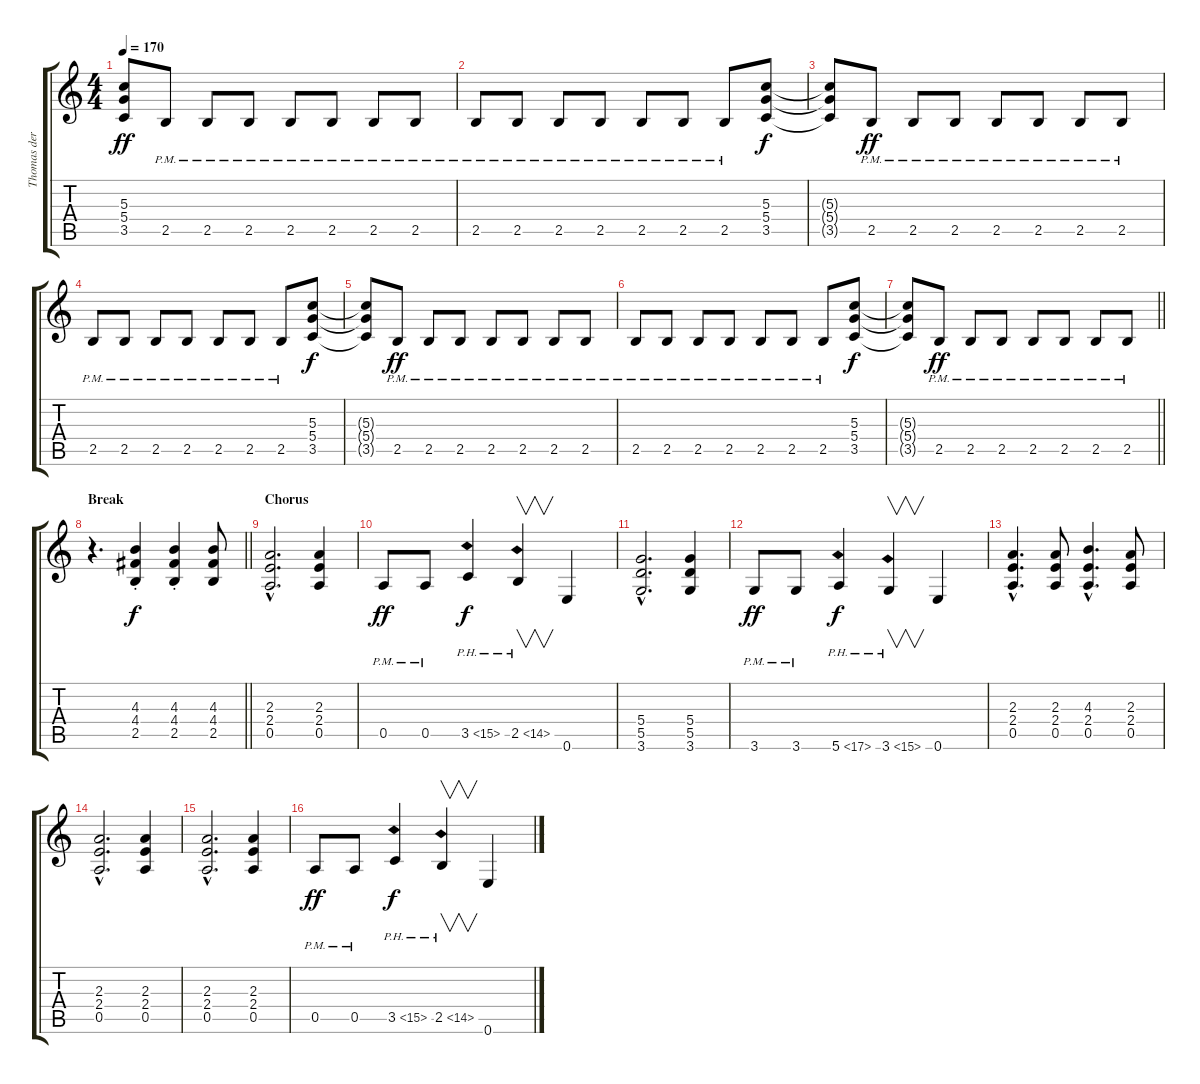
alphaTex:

\track ("Thomas der Münzer" "Thomas der") {instrument distortionguitar}
\staff {score tabs}
\tuning (E4 B3 G3 D3 A2 E2) {hide}
\ts (4 4)
\tempo 170
\clef g2
\ks c
(5.3{t} 5.4{t} 3.5{t}).8{dy ff} 2.5{pm}.8 2.5{pm}.8 2.5{pm}.8 2.5{pm}.8 2.5{pm}.8 2.5{pm}.8 2.5{pm}.8 |
2.5{pm}.8 2.5{pm}.8 2.5{pm}.8 2.5{pm}.8 2.5{pm}.8 2.5{pm}.8 2.5{pm}.8 (5.3 5.4 3.5).8{dy f} |
(5.3{t} 5.4{t} 3.5{t}).8 2.5{pm}.8{dy ff} 2.5{pm}.8 2.5{pm}.8 2.5{pm}.8 2.5{pm}.8 2.5{pm}.8 2.5{pm}.8 |
2.5{pm}.8 2.5{pm}.8 2.5{pm}.8 2.5{pm}.8 2.5{pm}.8 2.5{pm}.8 2.5{pm}.8 (5.3 5.4 3.5).8{dy f} |
(5.3{t} 5.4{t} 3.5{t}).8 2.5{pm}.8{dy ff} 2.5{pm}.8 2.5{pm}.8 2.5{pm}.8 2.5{pm}.8 2.5{pm}.8 2.5{pm}.8 |
2.5{pm}.8 2.5{pm}.8 2.5{pm}.8 2.5{pm}.8 2.5{pm}.8 2.5{pm}.8 2.5{pm}.8 (5.3 5.4 3.5).8{dy f} |
\barLineRight lightlight
(5.3{t} 5.4{t} 3.5{t}).8 2.5{pm}.8{dy ff} 2.5{pm}.8 2.5{pm}.8 2.5{pm}.8 2.5{pm}.8 2.5{pm}.8 2.5{pm}.8 |
\section ("" "Break")
\barLineRight lightlight
r.4{d} (4.3{st} 4.4{st} 2.5{st}).4{dy f} (4.3{st} 4.4{st} 2.5{st}).4 (4.3 4.4 2.5).8 |
\section ("" "Chorus")
(2.3{hac} 2.4{hac} 0.5{hac}).2{d} (2.3 2.4 0.5).4 |
0.5{pm}.8{dy ff} 0.5{pm}.8 3.5{ph 12}.4{dy f} 2.5{ph 12}.4{v} 0.6.4 |
(5.4{hac} 5.5{hac} 3.6{hac}).2{d} (5.4 5.5 3.6).4 |
3.6{pm}.8{dy ff} 3.6{pm}.8 5.6{ph 12}.4{dy f} 3.6{ph 12}.4{v} 0.6.4 |
(2.3{hac} 2.4{hac} 0.5{hac}).4{d} (2.3 2.4 0.5).8 (4.3{hac} 2.4{hac} 0.5{hac}).4{d} (2.3 2.4 0.5).8 |
(2.3{hac} 2.4{hac} 0.5{hac}).2{d} (2.3 2.4 0.5).4 |
(2.3{hac} 2.4{hac} 0.5{hac}).2{d} (2.3 2.4 0.5).4 |
0.5{pm}.8{dy ff} 0.5{pm}.8 3.5{ph 12}.4{dy f} 2.5{ph 12}.4{v} 0.6.4
